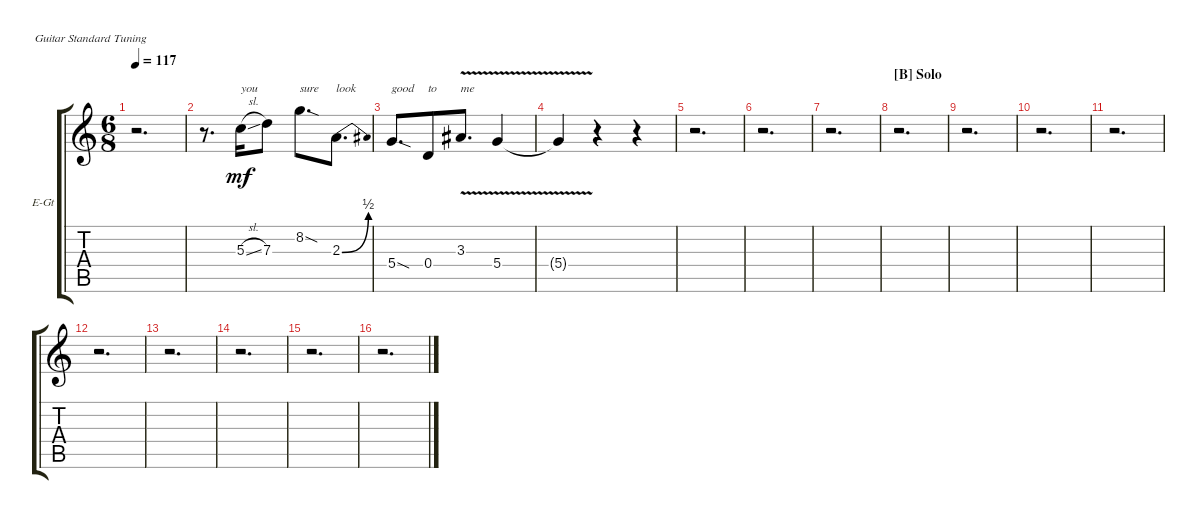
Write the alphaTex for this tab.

\defaultSystemsLayout 4
\bracketExtendMode groupsimilarinstruments
\firstSystemTrackNameOrientation horizontal
\otherSystemsTrackNameOrientation horizontal
\track ("Electric Guitar - Vocal" "E-Gt") {instrument overdrivenguitar}
\staff {score tabs}
\tuning (E4 B3 G3 D3 A2 E2)
\ts (6 8)
\tempo 117
\clef g2
\scale
0.333333
\ks c
r.2{d dy mf} |
\scale
0.333333 r.8{d} 5.3{sl}.16{txt "you"} 7.3.8 8.2{sod}.8{d txt "sure"} 2.3{be (bend 0 0 25.2 2)}.8{d txt "look"} |
\scale
0.333333 5.4{sod}.8{d txt "good"} 0.4.8{txt "to"} 3.3{v}.8{d txt "me"} 5.4{v}.4 |
\scale
0.333333 5.4{v t}.4 r.4 r.4 |
\scale
0.333333 r.2{d} |
\scale
0.333333 r.2{d} |
\scale
0.333333 r.2{d} |
\section ("B" "Solo")
\scale
0.333333 r.2{d} |
\scale
0.333333 r.2{d} |
\scale
0.333333 r.2{d} |
\scale
0.333333 r.2{d} |
\scale
0.333333 r.2{d} |
\scale
0.333333 r.2{d} |
\scale
0.333333 r.2{d} |
\scale
0.333333 r.2{d} |
\scale
0.333333 r.2{d}
